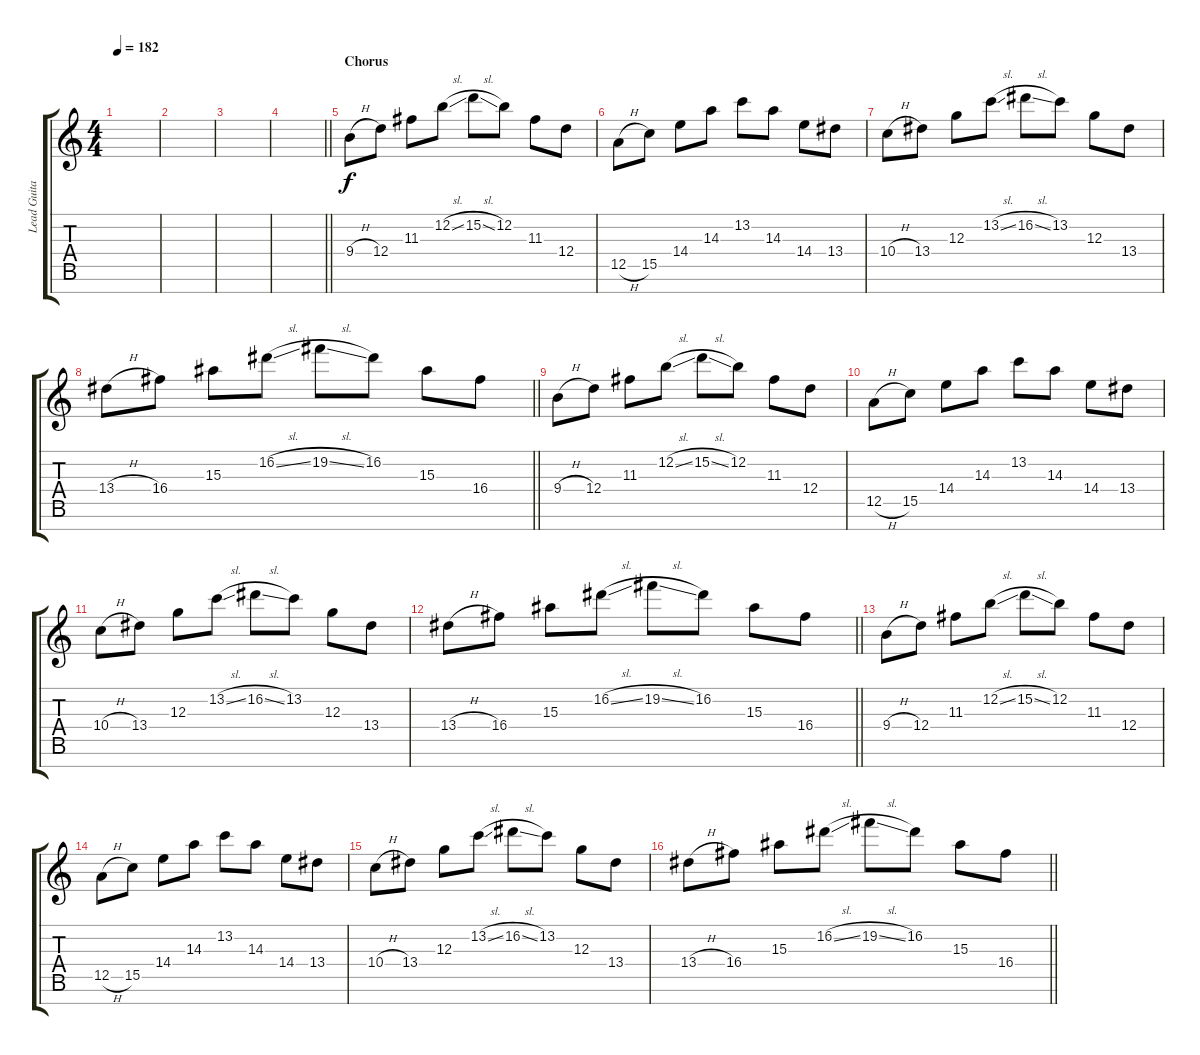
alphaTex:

\track ("Lead Guitar" "Lead Guita") {instrument distortionguitar}
\staff {score tabs}
\tuning (E4 B3 G3 D3 A2 E2 B1) {hide}
\ts (4 4)
\tempo 182
\clef g2
\ks c
|
|
|
\barLineRight lightlight
|
\section ("" "Chorus")
9.4{h}.8 12.4.8 11.3.8 12.2{sl}.8 15.2{sl}.8 12.2.8 11.3.8 12.4.8 |
12.5{h}.8 15.5.8 14.4.8 14.3.8 13.2.8 14.3.8 14.4.8 13.4.8 |
10.4{h}.8 13.4.8 12.3.8 13.2{sl}.8 16.2{sl}.8 13.2.8 12.3.8 13.4.8 |
\barLineRight lightlight
13.4{h}.8 16.4.8 15.3.8 16.2{sl}.8 19.2{sl}.8 16.2.8 15.3.8 16.4.8 |
9.4{h}.8 12.4.8 11.3.8 12.2{sl}.8 15.2{sl}.8 12.2.8 11.3.8 12.4.8 |
12.5{h}.8 15.5.8 14.4.8 14.3.8 13.2.8 14.3.8 14.4.8 13.4.8 |
10.4{h}.8 13.4.8 12.3.8 13.2{sl}.8 16.2{sl}.8 13.2.8 12.3.8 13.4.8 |
\barLineRight lightlight
13.4{h}.8 16.4.8 15.3.8 16.2{sl}.8 19.2{sl}.8 16.2.8 15.3.8 16.4.8 |
9.4{h}.8 12.4.8 11.3.8 12.2{sl}.8 15.2{sl}.8 12.2.8 11.3.8 12.4.8 |
12.5{h}.8 15.5.8 14.4.8 14.3.8 13.2.8 14.3.8 14.4.8 13.4.8 |
10.4{h}.8 13.4.8 12.3.8 13.2{sl}.8 16.2{sl}.8 13.2.8 12.3.8 13.4.8 |
\barLineRight lightlight
13.4{h}.8 16.4.8 15.3.8 16.2{sl}.8 19.2{sl}.8 16.2.8 15.3.8 16.4.8
